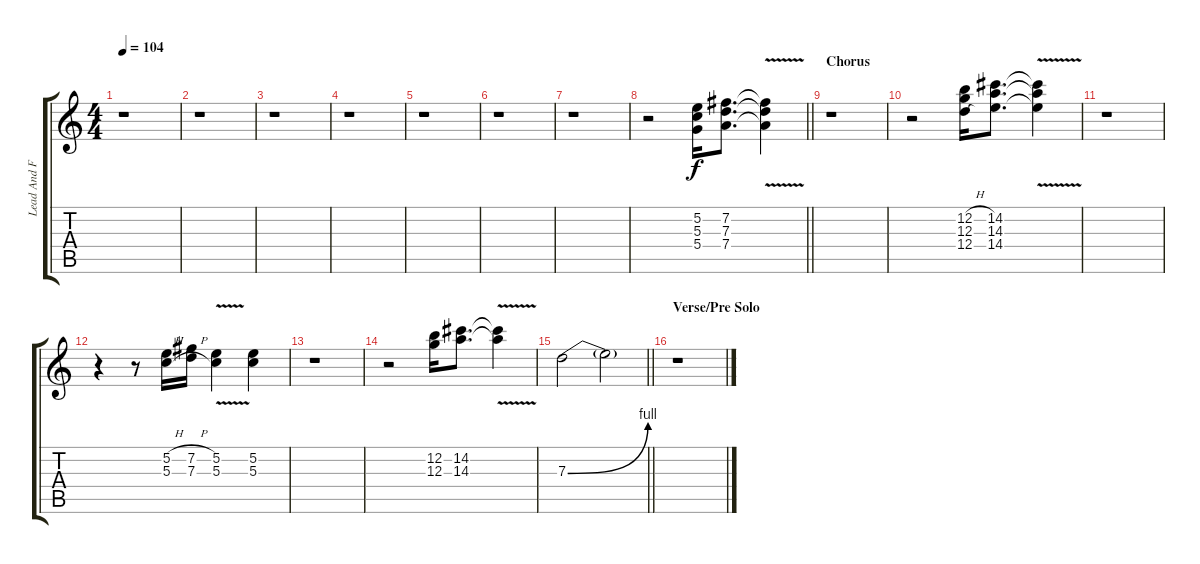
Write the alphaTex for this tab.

\track ("Lead And Fills" "Lead And F") {instrument distortionguitar}
\staff {score tabs}
\tuning (E4 B3 G3 D3 A2 E2) {hide}
\ts (4 4)
\tempo 104
\clef g2
\ks c
r.1{dy f} |
r.1 |
r.1 |
r.1 |
r.1 |
r.1 |
r.1 |
\barLineRight lightlight
r.2 (5.2 5.3 5.4).16 (7.2 7.3 7.4).8{d} (7.2{v t} 7.3{v t} 7.4{v t}).4 |
\section ("" "Chorus")
r.1 |
r.2 (12.2{h} 12.3{h} 12.4{h}).16 (14.2 14.3 14.4).8{d} (14.2{v t} 14.3{v t} 14.4{v t}).4 |
r.1 |
r.4 r.8 (5.2{h} 5.3{h}).16 (7.2{h} 7.3{h}).16 (5.2{v} 5.3{v}).4 (5.2 5.3).4 |
r.1 |
r.2 (12.2 12.3).16 (14.2 14.3).8{d} (14.2{v t} 14.3{v t}).4 |
\barLineRight lightlight
7.3{be (bend 0 0 60 4)}.2 7.3{t}.2 |
\section ("" "Verse/Pre Solo")
r.1
